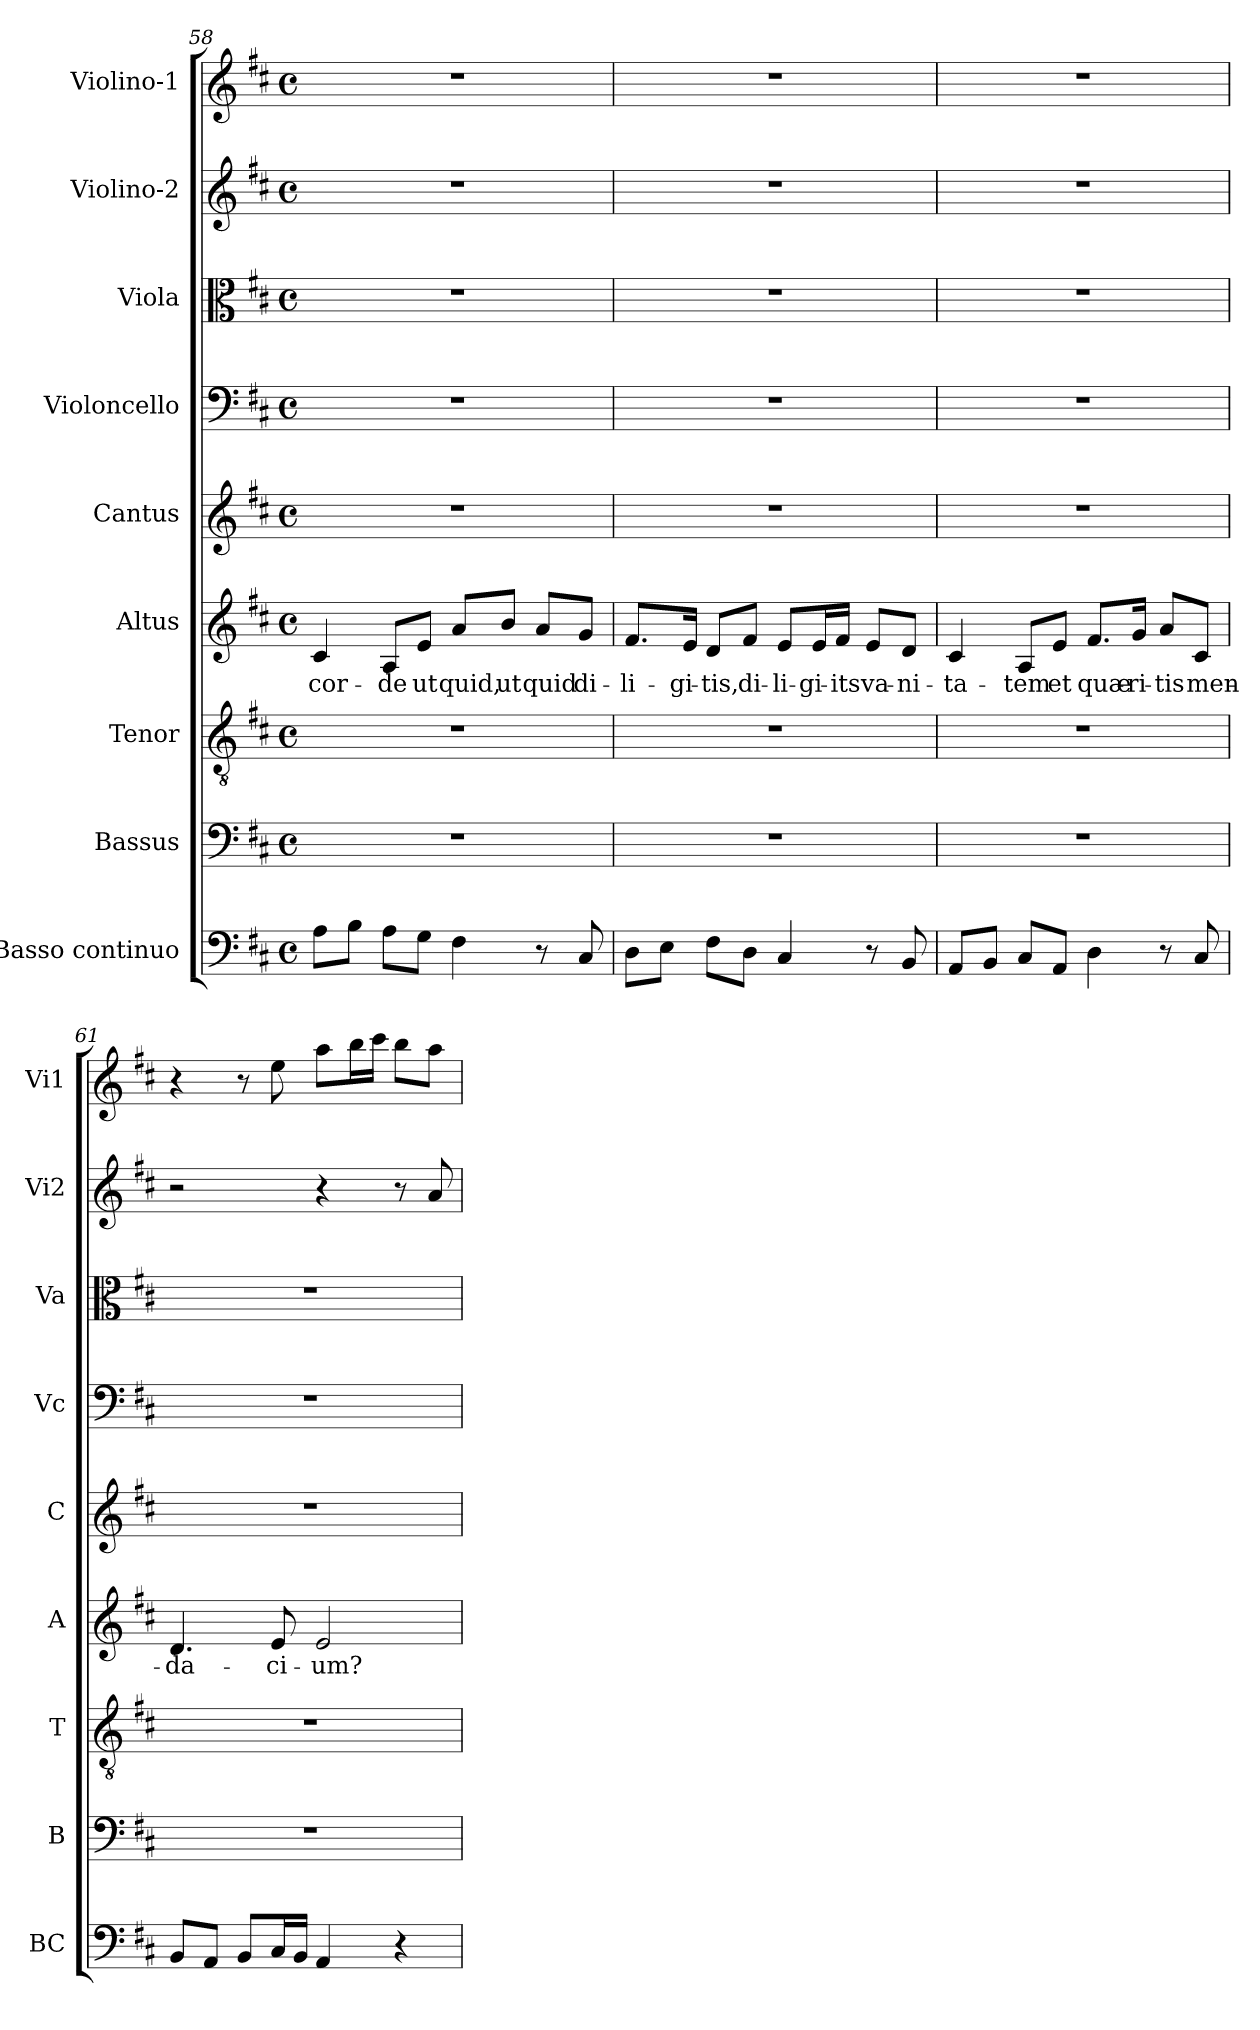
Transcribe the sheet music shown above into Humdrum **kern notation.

**kern	**kern	**kern	**kern	**text	**kern	**kern	**kern	**kern	**kern
*part9	*part8	*part7	*part6	*part6	*part5	*part4	*part3	*part2	*part1
*staff9	*staff8	*staff7	*staff6	*staff6	*staff5	*staff4	*staff3	*staff2	*staff1
*I"Basso continuo	*I"Bassus	*I"Tenor	*I"Altus	*	*I"Cantus	*I"Violoncello	*I"Viola	*I"Violino-2	*I"Violino-1
*I'BC	*I'B	*I'T	*I'A	*	*I'C	*I'Vc	*I'Va	*I'Vi2	*I'Vi1
!!LO:PB:g=z
*clefF4	*clefF4	*clefGv2	*clefG2	*	*clefG2	*clefF4	*clefC3	*clefG2	*clefG2
*k[f#c#]	*k[f#c#]	*k[f#c#]	*k[f#c#]	*	*k[f#c#]	*k[f#c#]	*k[f#c#]	*k[f#c#]	*k[f#c#]
*D:	*D:	*D:	*D:	*	*D:	*D:	*D:	*D:	*D:
*M4/4	*M4/4	*M4/4	*M4/4	*	*M4/4	*M4/4	*M4/4	*M4/4	*M4/4
*met(c)	*met(c)	*met(c)	*met(c)	*	*met(c)	*met(c)	*met(c)	*met(c)	*met(c)
=58	=58	=58	=58	=58	=58	=58	=58	=58	=58
!	!	!	!	!LO:LY:b	!	!	!	!	!
8A\L	1r	1r	4c#/	cor-	1r	1r	1r	1r	1r
8B\J	.	.	.	.	.	.	.	.	.
!	!	!	!	!LO:LY:b	!	!	!	!	!
8A\L	.	.	8A/L	-de	.	.	.	.	.
!	!	!	!	!LO:LY:b	!	!	!	!	!
8G\J	.	.	8e/J	ut	.	.	.	.	.
!	!	!	!	!LO:LY:b	!	!	!	!	!
4F#\	.	.	8a/L	quid,	.	.	.	.	.
!	!	!	!	!LO:LY:b	!	!	!	!	!
.	.	.	8b/J	ut	.	.	.	.	.
!	!	!	!	!LO:LY:b	!	!	!	!	!
8r	.	.	8a/L	quid	.	.	.	.	.
!	!	!	!	!LO:LY:b	!	!	!	!	!
8C#/	.	.	8g/J	di-	.	.	.	.	.
=59	=59	=59	=59	=59	=59	=59	=59	=59	=59
!	!	!	!	!LO:LY:b	!	!	!	!	!
8D\L	1r	1r	8.f#/L	-li-	1r	1r	1r	1r	1r
8E\J	.	.	.	.	.	.	.	.	.
!	!	!	!	!LO:LY:b	!	!	!	!	!
.	.	.	16e/Jk	-gi-	.	.	.	.	.
!	!	!	!	!LO:LY:b	!	!	!	!	!
8F#\L	.	.	8d/L	-tis,	.	.	.	.	.
!	!	!	!	!LO:LY:b	!	!	!	!	!
8D\J	.	.	8f#/J	di-	.	.	.	.	.
!	!	!	!	!LO:LY:b	!	!	!	!	!
4C#/	.	.	8e/L	-li-	.	.	.	.	.
!	!	!	!	!LO:LY:b	!	!	!	!	!
.	.	.	16e/L	-gi-	.	.	.	.	.
!	!	!	!	!LO:LY:b	!	!	!	!	!
.	.	.	16f#/JJ	-its	.	.	.	.	.
!	!	!	!	!LO:LY:b	!	!	!	!	!
8r	.	.	8e/L	va-	.	.	.	.	.
!	!	!	!	!LO:LY:b	!	!	!	!	!
8BB/	.	.	8d/J	-ni-	.	.	.	.	.
=60	=60	=60	=60	=60	=60	=60	=60	=60	=60
!	!	!	!	!LO:LY:b	!	!	!	!	!
8AA/L	1r	1r	4c#/	-ta-	1r	1r	1r	1r	1r
8BB/J	.	.	.	.	.	.	.	.	.
!	!	!	!	!LO:LY:b	!	!	!	!	!
8C#/L	.	.	8A/L	-tem	.	.	.	.	.
!	!	!	!	!LO:LY:b	!	!	!	!	!
8AA/J	.	.	8e/J	et	.	.	.	.	.
!	!	!	!	!LO:LY:b	!	!	!	!	!
4D\	.	.	8.f#/L	quæ-	.	.	.	.	.
!	!	!	!	!LO:LY:b	!	!	!	!	!
.	.	.	16g/Jk	-ri-	.	.	.	.	.
!	!	!	!	!LO:LY:b	!	!	!	!	!
8r	.	.	8a/L	-tis	.	.	.	.	.
!	!	!	!	!LO:LY:b	!	!	!	!	!
8C#/	.	.	8c#/J	men-	.	.	.	.	.
=61	=61	=61	=61	=61	=61	=61	=61	=61	=61
!	!	!	!	!LO:LY:b	!	!	!	!	!
8BB/L	1r	1r	4.d/	-da-	1r	1r	1r	2r	4r
8AA/J	.	.	.	.	.	.	.	.	.
8BB/L	.	.	.	.	.	.	.	.	8r
!	!	!	!	!LO:LY:b	!	!	!	!	!
16C#/L	.	.	8e/	-ci-	.	.	.	.	8ee\
16BB/JJ	.	.	.	.	.	.	.	.	.
!	!	!	!	!LO:LY:b	!	!	!	!	!
4AA/	.	.	2e/	-um?	.	.	.	4r	8aa\L
.	.	.	.	.	.	.	.	.	16bb\L
.	.	.	.	.	.	.	.	.	16ccc#\JJ
4r	.	.	.	.	.	.	.	8r	8bb\L
.	.	.	.	.	.	.	.	8a/	8aa\J
=	=	=	=	=	=	=	=	=	=
*-	*-	*-	*-	*-	*-	*-	*-	*-	*-
